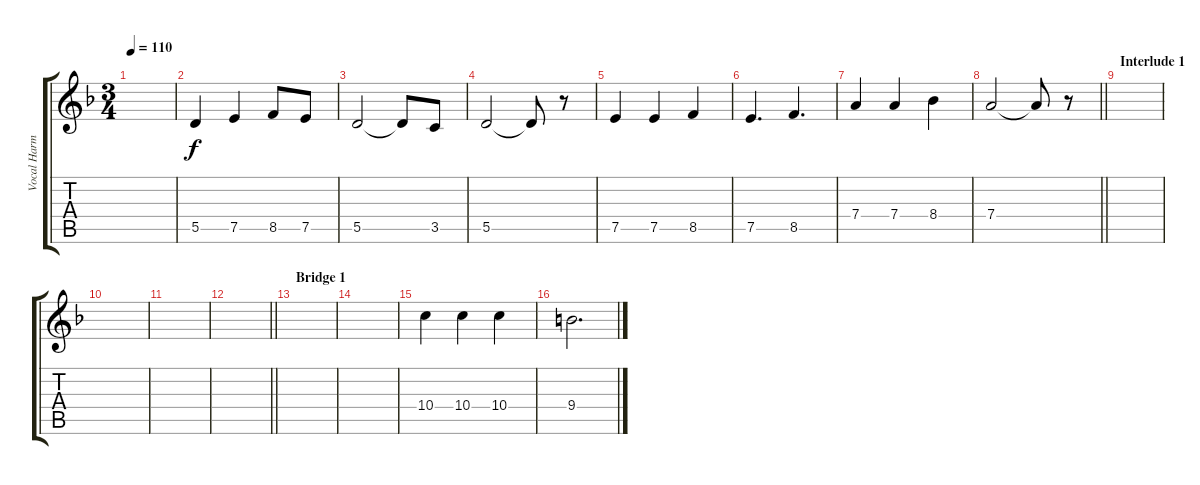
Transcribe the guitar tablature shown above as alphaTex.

\track ("Vocal Harmony" "Vocal Harm") {instrument piccolo}
\staff {score tabs}
\tuning (E5 B4 G4 D4 A3 E3) {hide}
\ts (3 4)
\tempo 110
\clef g2
\ks dminor
|
5.5.4 7.5.4 8.5.8 7.5.8 |
5.5.2 5.5{t}.8 3.5.8 |
5.5.2 5.5{t}.8 r.8 |
7.5.4 7.5.4 8.5.4 |
7.5.4{d} 8.5.4{d} |
7.4.4 7.4.4 8.4.4 |
\barLineRight lightlight
7.4.2 7.4{t}.8 r.8 |
\section ("" "Interlude 1")
|
|
|
\barLineRight lightlight
|
\section ("" "Bridge 1")
|
|
10.4.4 10.4.4 10.4.4 |
9.4.2{d}
